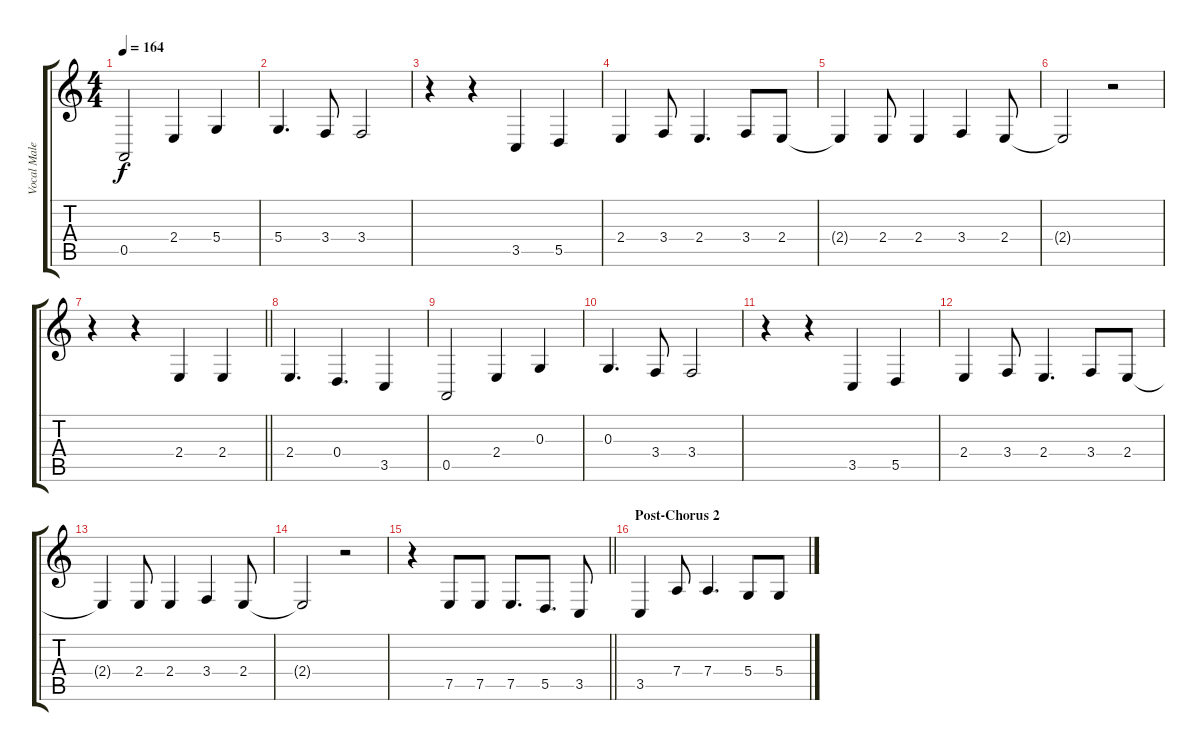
\track ("Vocal Male" "Vocal Male") {instrument lead2sawtooth}
\staff {score tabs}
\tuning (E4 B3 G3 D3 A2 E2) {hide}
\ts (4 4)
\tempo 164
\clef g2
\ks c
0.5.2{dy f} 2.4.4 5.4.4 |
5.4.4{d} 3.4.8 3.4.2 |
r.4 r.4 3.5.4 5.5.4 |
2.4.4 3.4.8 2.4.4{d} 3.4.8 2.4.8 |
2.4{t}.4 2.4.8 2.4.4 3.4.4 2.4.8 |
2.4{t}.2 r.2 |
\barLineRight lightlight
r.4 r.4 2.4.4 2.4.4 |
2.4.4{d} 0.4.4{d} 3.5.4 |
0.5.2 2.4.4 0.3.4 |
0.3.4{d} 3.4.8 3.4.2 |
r.4 r.4 3.5.4 5.5.4 |
2.4.4 3.4.8 2.4.4{d} 3.4.8 2.4.8 |
2.4{t}.4 2.4.8 2.4.4 3.4.4 2.4.8 |
2.4{t}.2 r.2 |
\barLineRight lightlight
r.4 7.5.8 7.5.8 7.5.8{d} 5.5.8{d} 3.5.8 |
\section ("" "Post-Chorus 2")
3.5.4 7.4.8 7.4.4{d} 5.4.8 5.4.8
